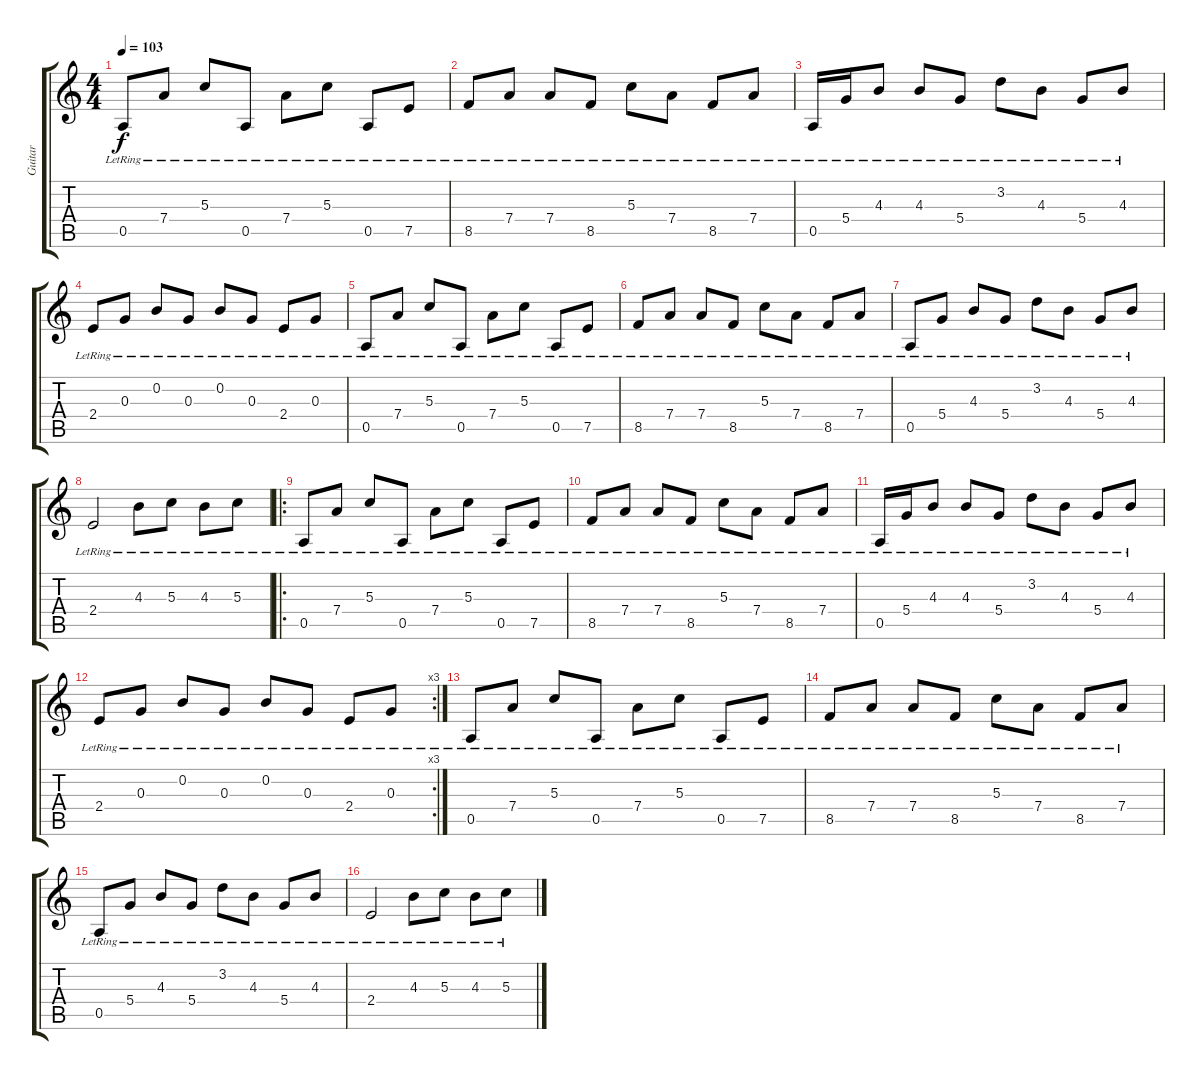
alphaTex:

\track ("Guitar" "Guitar") {instrument acousticguitarnylon}
\staff {score tabs}
\tuning (E4 B3 G3 D3 A2 E2) {hide}
\ts (4 4)
\tempo 103
\clef g2
\ks c
0.5{lr}.8{dy f} 7.4{lr}.8 5.3{lr}.8 0.5{lr}.8 7.4{lr}.8 5.3{lr}.8 0.5{lr}.8 7.5{lr}.8 |
8.5{lr}.8 7.4{lr}.8 7.4{lr}.8 8.5{lr}.8 5.3{lr}.8 7.4{lr}.8 8.5{lr}.8 7.4{lr}.8 |
0.5{lr}.16 5.4{lr}.16 4.3{lr}.8 4.3{lr}.8 5.4{lr}.8 3.2{lr}.8 4.3{lr}.8 5.4{lr}.8 4.3{lr}.8 |
2.4{lr}.8 0.3{lr}.8 0.2{lr}.8 0.3{lr}.8 0.2{lr}.8 0.3{lr}.8 2.4{lr}.8 0.3{lr}.8 |
0.5{lr}.8 7.4{lr}.8 5.3{lr}.8 0.5{lr}.8 7.4{lr}.8 5.3{lr}.8 0.5{lr}.8 7.5{lr}.8 |
8.5{lr}.8 7.4{lr}.8 7.4{lr}.8 8.5{lr}.8 5.3{lr}.8 7.4{lr}.8 8.5{lr}.8 7.4{lr}.8 |
0.5{lr}.8 5.4{lr}.8 4.3{lr}.8 5.4{lr}.8 3.2{lr}.8 4.3{lr}.8 5.4{lr}.8 4.3{lr}.8 |
2.4{lr}.2 4.3{lr}.8 5.3{lr}.8 4.3{lr}.8 5.3{lr}.8 |
\ro
0.5{lr}.8 7.4{lr}.8 5.3{lr}.8 0.5{lr}.8 7.4{lr}.8 5.3{lr}.8 0.5{lr}.8 7.5{lr}.8 |
8.5{lr}.8 7.4{lr}.8 7.4{lr}.8 8.5{lr}.8 5.3{lr}.8 7.4{lr}.8 8.5{lr}.8 7.4{lr}.8 |
0.5{lr}.16 5.4{lr}.16 4.3{lr}.8 4.3{lr}.8 5.4{lr}.8 3.2{lr}.8 4.3{lr}.8 5.4{lr}.8 4.3{lr}.8 |
\rc 3
2.4{lr}.8 0.3{lr}.8 0.2{lr}.8 0.3{lr}.8 0.2{lr}.8 0.3{lr}.8 2.4{lr}.8 0.3{lr}.8 |
0.5{lr}.8 7.4{lr}.8 5.3{lr}.8 0.5{lr}.8 7.4{lr}.8 5.3{lr}.8 0.5{lr}.8 7.5{lr}.8 |
8.5{lr}.8 7.4{lr}.8 7.4{lr}.8 8.5{lr}.8 5.3{lr}.8 7.4{lr}.8 8.5{lr}.8 7.4{lr}.8 |
0.5{lr}.8 5.4{lr}.8 4.3{lr}.8 5.4{lr}.8 3.2{lr}.8 4.3{lr}.8 5.4{lr}.8 4.3{lr}.8 |
2.4{lr}.2 4.3{lr}.8 5.3{lr}.8 4.3{lr}.8 5.3{lr}.8
